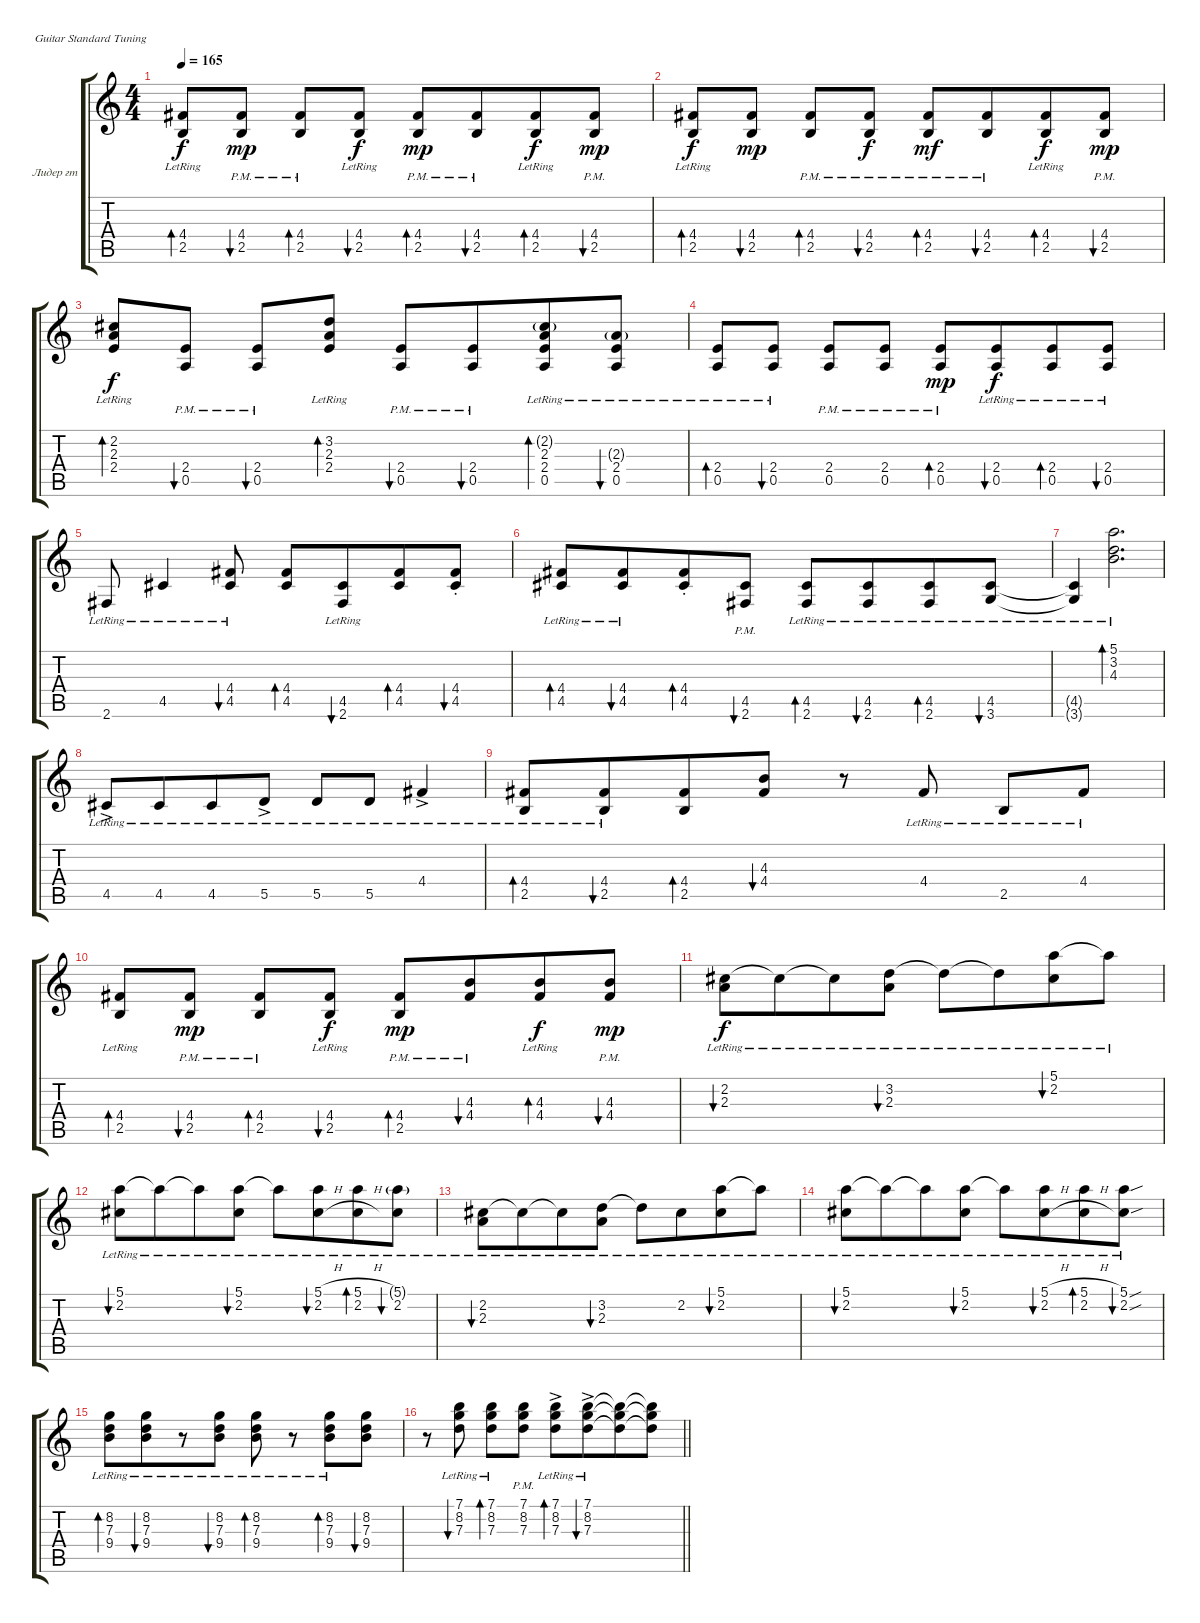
\bracketExtendMode groupsimilarinstruments
\firstSystemTrackNameOrientation horizontal
\otherSystemsTrackNameOrientation horizontal
\track ("Юрий Каспарян" "Лидер гт") {instrument acousticguitarsteel}
\staff {score tabs}
\tuning (E4 B3 G3 D3 A2 E2)
\ts (4 4)
\tempo 165
\clef g2
\ks c
(4.4{lr} 2.5{lr}).8{bd 120 dy f} (4.4{pm} 2.5{pm}).8{bu 120 dy mp} (4.4{pm} 2.5{pm}).8{bd 120} (4.4{lr} 2.5{lr}).8{bu 120 dy f} (4.4{pm} 2.5{pm}).8{bd 120 dy mp} (4.4{pm} 2.5{pm}).8{bu 120 beam merge} (4.4{lr} 2.5{lr}).8{bd 120 dy f} (4.4{pm} 2.5{pm}).8{bu 120 dy mp} |
(4.4{lr} 2.5{lr}).8{bd 120 dy f} (4.4 2.5).8{bu 120 dy mp} (4.4{pm} 2.5{pm}).8{bd 120} (4.4{pm} 2.5{pm}).8{bu 120 dy f} (4.4{pm} 2.5{pm}).8{bd 120 dy mf} (4.4{pm} 2.5{pm}).8{bu 120 beam merge} (4.4{lr} 2.5{lr}).8{bd 120 dy f} (4.4{pm} 2.5{pm}).8{bu 120 dy mp} |
(2.2{lr} 2.3{lr} 2.4{lr}).8{bd 120 dy f} (2.4{pm} 0.5{pm}).8{bu 120} (2.4{pm} 0.5{pm}).8{bu 120} (3.2{lr} 2.3{lr} 2.4{lr}).8{bd 60} (2.4{pm} 0.5{pm}).8{bu 60} (2.4{pm} 0.5{pm}).8{bu 120 beam merge} (2.2{g} 2.3 2.4{lr} 0.5).8{bd 120} (2.3{g} 2.4{lr} 0.5).8{bu 120} |
(2.4{lr} 0.5{lr}).8{bd 60} (2.4{lr} 0.5).8{bu 60} (0.5{pm} 2.4{pm}).8 (0.5{pm} 2.4{pm}).8 (2.4{pm} 0.5{pm}).8{bd 60 dy mp} (2.4{lr} 0.5).8{bu 60 dy f beam merge} (2.4{lr} 0.5{lr}).8{bd 60} (2.4{lr} 0.5{lr}).8{bu 60} |
2.6{lr}.8 4.5{lr}.4 (4.4{lr} 4.5{lr}).8{bu 30} (4.4 4.5).8{bd 30} (4.5{lr} 2.6).8{bu 30 beam merge} (4.4 4.5).8{bd 30} (4.4{st} 4.5{st}).8{bu 30} |
(4.4{lr} 4.5{lr}).8{bd 30} (4.4{lr} 4.5{lr}).8{bu 30 beam merge} (4.4{st} 4.5{st}).8{bd 30} (4.5{pm} 2.6{pm}).8{bu 30} (4.5{lr} 2.6{lr}).8{bd 30} (4.5{lr} 2.6{lr}).8{bu 30 beam merge} (4.5{lr} 2.6{lr}).8{bd 30} (4.5{lr} 3.6{lr}).8{bu 30} |
(4.5{lr t} 3.6{lr t}).4 (5.1{lr} 3.2{lr} 4.3{lr}).2{d bd 243} |
4.5{ac lr}.8 4.5{lr}.8{beam merge} 4.5{lr}.8 5.5{ac lr}.8 5.5{lr}.8 5.5{lr}.8 4.4{ac lr}.4 |
(4.4{lr} 2.5{lr}).8{bd 60} (4.4{lr} 2.5{lr}).8{bu 60 beam merge} (4.4 2.5).8{bd 60} (4.3 4.4).8{bu 60} r.8 4.4{lr}.8 2.5{lr}.8 4.4{lr}.8 |
(4.4{lr} 2.5{lr}).8{bd 120} (4.4{pm} 2.5{pm}).8{bu 120 dy mp} (4.4{pm} 2.5{pm}).8{bd 120} (4.4{lr} 2.5{lr}).8{bu 120 dy f} (4.4{pm} 2.5{pm}).8{bd 120 dy mp} (4.4{pm} 4.3).8{bu 120 beam merge} (4.4{lr} 4.3).8{bd 120 dy f} (4.4{pm} 4.3).8{bu 120 dy mp} |
(2.2{lr} 2.3{lr}).8{bu 30 dy f} 2.2{lr t}.8{beam merge} 2.2{lr t}.8 (3.2{lr} 2.3{lr}).8{bu 30} 3.2{lr t}.8 3.2{lr t}.8{beam merge} (5.1{lr} 2.2{lr}).8{bu 30} 5.1{lr t}.8 |
(5.1{lr} 2.2{lr}).8{bu 30} 5.1{lr t}.8{beam merge} 5.1{lr t}.8 (5.1{lr} 2.2{lr}).8{bu 30} 5.1{lr t}.8 (5.1{h lr} 2.2{h lr}).8{bu 30 beam merge} (5.1{h lr} 2.2{h lr}).8{bd 30} (5.1{g lr} 2.2{lr}).8{bu 30} |
(2.2{lr} 2.3{lr}).8{bu 30} 2.2{lr t}.8{beam merge} 2.2{lr t}.8 (3.2{lr} 2.3{lr}).8{bu 30} 3.2{lr t}.8 2.2{lr}.8{beam merge} (5.1{lr} 2.2{lr}).8{bu 30} 5.1{lr t}.8 |
(5.1{lr} 2.2{lr}).8{bu 30} 5.1{lr t}.8{beam merge} 5.1{lr t}.8 (5.1{lr} 2.2{lr}).8{bu 30} 5.1{lr t}.8 (5.1{h lr} 2.2{h lr}).8{bu 30 beam merge} (5.1{h lr} 2.2{h lr}).8{bd 30} (5.1{sou lr} 2.2{sou lr}).8{bu 30} |
(8.2{lr} 7.3{lr} 9.4).8{bd 30} (8.2{lr} 7.3{lr} 9.4).8{bu 30 beam merge} r.8 (8.2{lr} 7.3{lr} 9.4).8{bu 30} (8.2{lr} 7.3{lr} 9.4).8{bd 30} r.8{beam merge} (8.2{lr} 7.3{lr} 9.4).8{bd 30} (8.2 7.3 9.4).8{bu 30} |
\barLineRight lightlight
r.8 (8.2{lr} 7.3{lr} 7.1).8{bu 30} (8.2{lr} 7.3{lr} 7.1).8{bd 30} (8.2{pm} 7.3{pm} 7.1).8 (8.2{ac lr} 7.3{ac lr} 7.1).8{bd 30} (8.2{ac lr} 7.3{ac lr} 7.1).8{bu 30 beam merge} (8.2{t} 7.3{t} 7.1{t}).8 (8.2{t} 7.3{t} 7.1{t}).8
